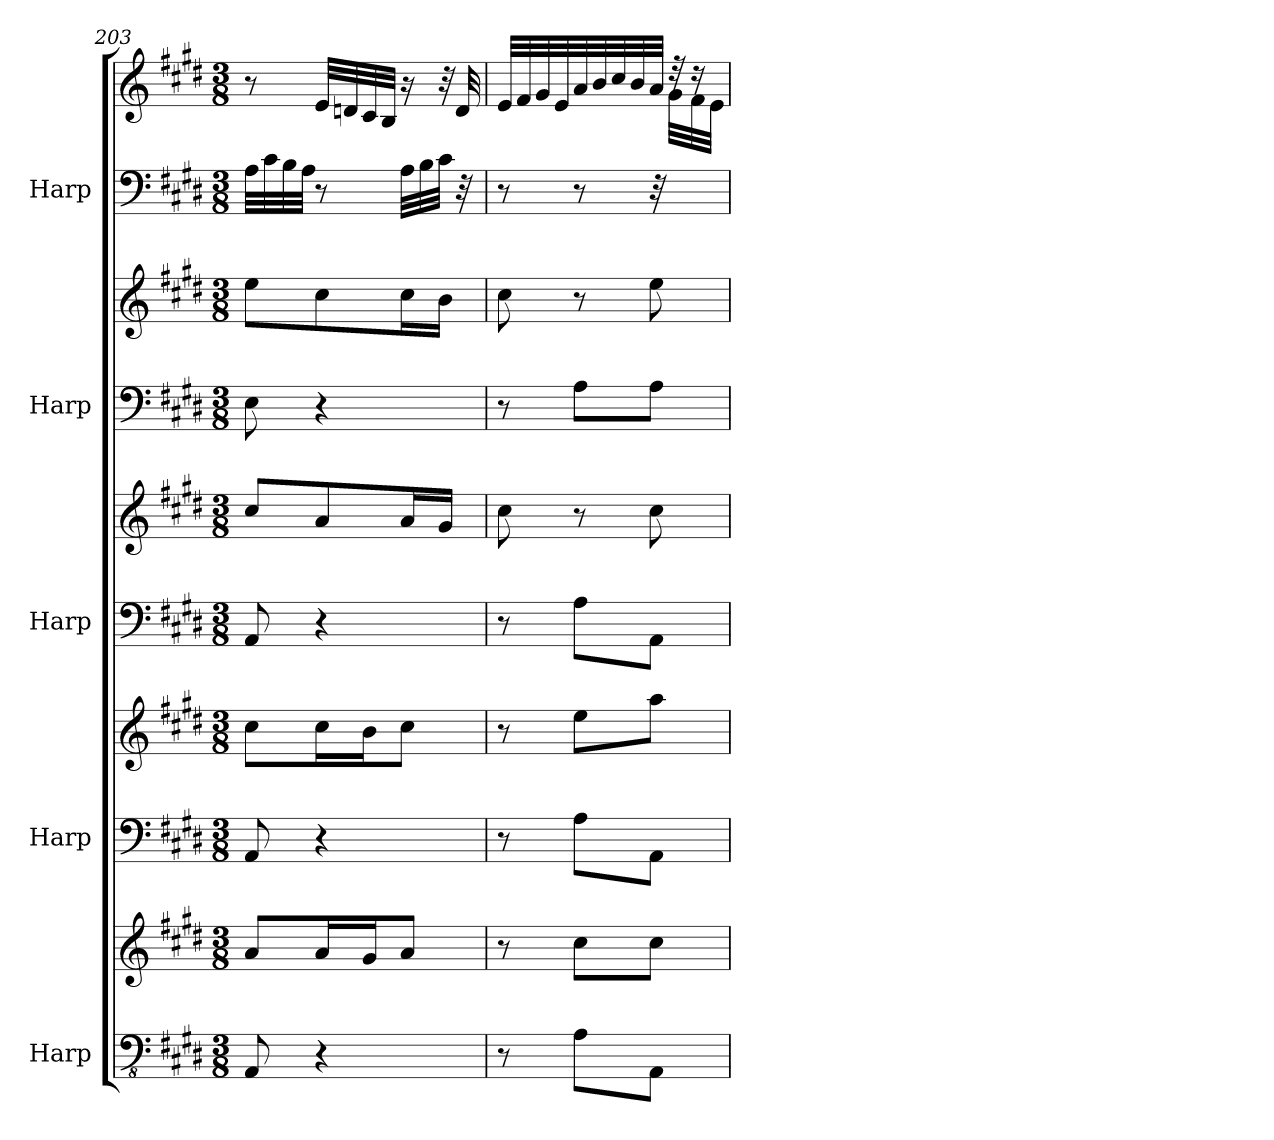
**kern	**kern	**kern	**kern	**kern	**kern	**kern	**kern	**kern	**kern
*part5	*part5	*part4	*part4	*part3	*part3	*part2	*part2	*part1	*part1
*staff10	*staff9	*staff8	*staff7	*staff6	*staff5	*staff4	*staff3	*staff2	*staff1
*I"Harp	*	*I"Harp	*	*I"Harp	*	*I"Harp	*	*I"Harp	*
*I'Hp	*	*I'Hp	*	*I'Hp	*	*I'Hp	*	*I'Hp	*
!!LO:PB:g=z
*clefFv4	*clefG2	*clefF4	*clefG2	*clefF4	*clefG2	*clefF4	*clefG2	*clefF4	*clefG2
*k[f#c#g#d#]	*k[f#c#g#d#]	*k[f#c#g#d#]	*k[f#c#g#d#]	*k[f#c#g#d#]	*k[f#c#g#d#]	*k[f#c#g#d#]	*k[f#c#g#d#]	*k[f#c#g#d#]	*k[f#c#g#d#]
*M3/8	*M3/8	*M3/8	*M3/8	*M3/8	*M3/8	*M3/8	*M3/8	*M3/8	*M3/8
=203	=203	=203	=203	=203	=203	=203	=203	=203	=203
8AAA/	8a/L	8AA/	8cc#\L	8AA/	8cc#/L	8E\	8ee\L	32A\LLL	8r
.	.	.	.	.	.	.	.	32c#\	.
.	.	.	.	.	.	.	.	32B\	.
.	.	.	.	.	.	.	.	32A\JJJ	.
4r	16a/L	4r	16cc#\L	4r	8a/	4r	8cc#\	8r	32e/LLL
.	.	.	.	.	.	.	.	.	32dn/
.	16g#/J	.	16b\J	.	.	.	.	.	32c#/
.	.	.	.	.	.	.	.	.	32B/JJJ
.	8a/J	.	8cc#\J	.	16a/L	.	16cc#\L	32A\LLL	16r
.	.	.	.	.	.	.	.	32B\	.
.	.	.	.	.	16g#/JJ	.	16b\JJ	32c#\JJJ	32r
.	.	.	.	.	.	.	.	32r	32d/
=204	=204	=204	=204	=204	=204	=204	=204	=204	=204
*	*	*	*	*	*	*	*	*	*^
8r	8r	8r	8r	8r	8cc#\	8r	8cc#\	8r	32e/LLL	32ryy
*	*	*	*	*	*	*	*	*	*v	*v
.	.	.	.	.	.	.	.	.	32f#/
.	.	.	.	.	.	.	.	.	32g#/
.	.	.	.	.	.	.	.	.	32e/
8AA\L	8cc#\L	8A\L	8ee\L	8A\L	8r	8A\L	8r	8r	32a/
.	.	.	.	.	.	.	.	.	32b/
.	.	.	.	.	.	.	.	.	32cc#/
.	.	.	.	.	.	.	.	.	32b/
8AAA\J	8cc#\J	8AA\J	8aa\J	8AA\J	8cc#\	8A\J	8ee\	32r	32a/JJJ
*	*	*	*	*	*	*	*	*	*^
.	.	.	.	.	.	.	.	16.ryy	32rdd	32g#\LLL
.	.	.	.	.	.	.	.	.	16rdd	32f#\
.	.	.	.	.	.	.	.	.	.	32e\JJJ
*	*	*	*	*	*	*	*	*	*v	*v
=	=	=	=	=	=	=	=	=	=
*-	*-	*-	*-	*-	*-	*-	*-	*-	*-
